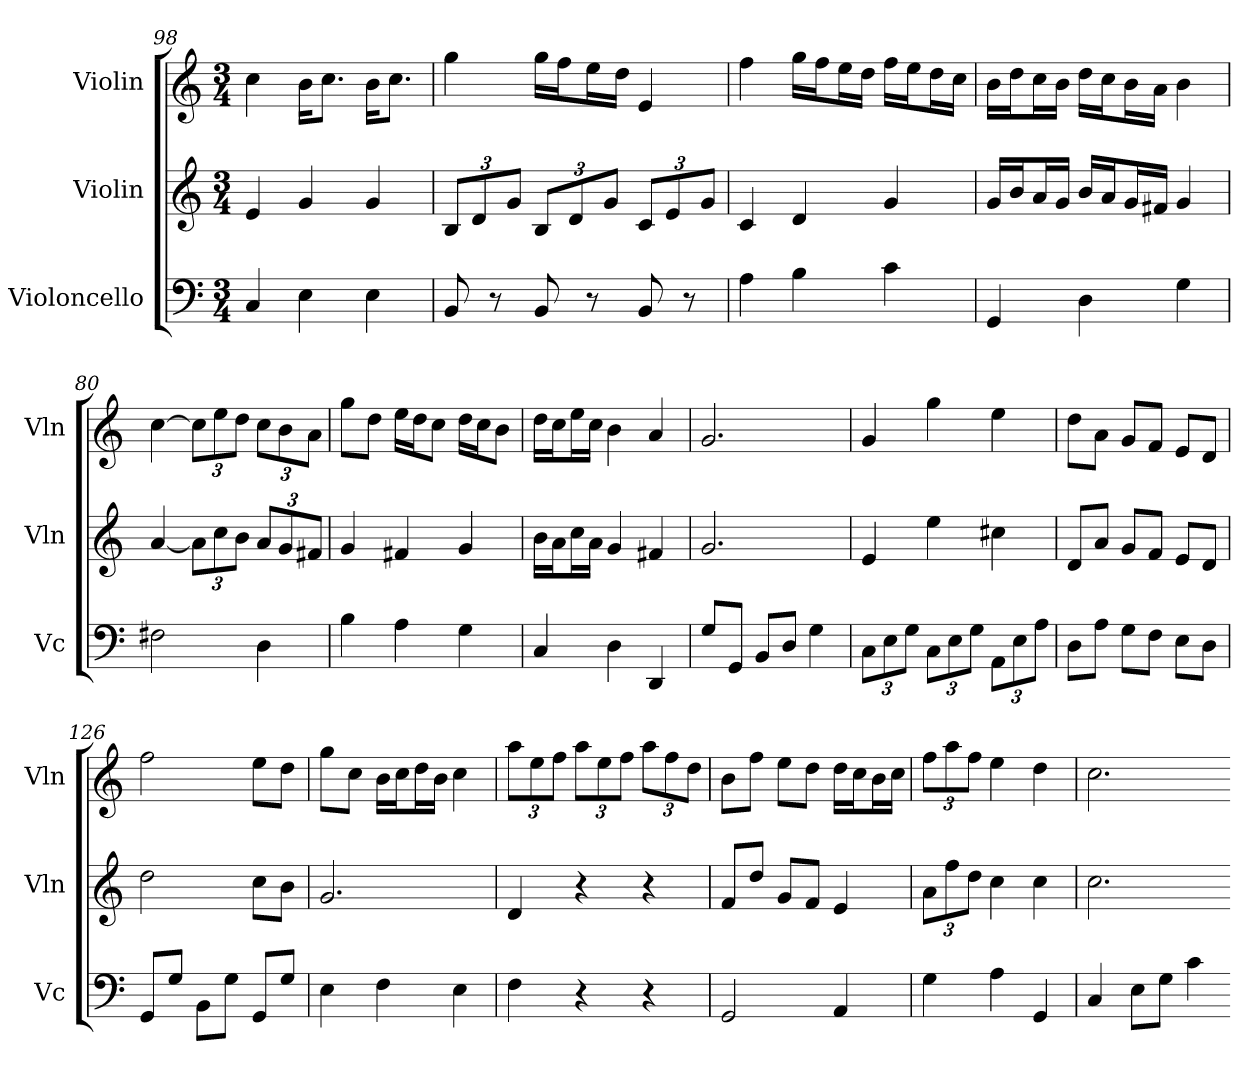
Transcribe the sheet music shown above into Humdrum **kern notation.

**kern	**kern	**kern
*part3	*part2	*part1
*staff3	*staff2	*staff1
*I"Violoncello	*I"Violin	*I"Violin
*I'Vc	*I'Vln	*I'Vln
*k[]	*k[]	*k[]
*M3/4	*M3/4	*M3/4
*MM120	*MM120	*MM120
=98	=98	=98
4C	4e	4cc
4E	4g	16bKL
.	.	8.ccJ
4E	4g	16bKL
.	.	8.ccJ
=87	=87	=87
8BB	12BL	4gg
.	12d	.
8r	.	.
.	12gJ	.
8BB	12BL	16ggLL
.	.	16ffJ
.	12d	.
8r	.	16eeL
.	12gJ	.
.	.	16ddJJ
8BB	12cL	4e
.	12e	.
8r	.	.
.	12gJ	.
=171	=171	=171
4A	4c	4ff
4B	4d	16ggLL
.	.	16ffJ
.	.	16eeL
.	.	16ddJJ
4c	4g	16ffLL
.	.	16eeJ
.	.	16ddL
.	.	16ccJJ
=45	=45	=45
4GG	16gLL	16bLL
.	16bJ	16ddJ
.	16aL	16ccL
.	16gJJ	16bJJ
4D	16bLL	16ddLL
.	16aJ	16ccJ
.	16gL	16bL
.	16f#XJJ	16aJJ
4G	4g	4b
=80	=80	=80
2F#X	[4a	[4cc
.	12aL]	12ccL]
.	12cc	12ee
.	12bJ	12ddJ
4D	12aL	12ccL
.	12g	12b
.	12f#XJ	12aJ
=129	=129	=129
4B	4g	8ggL
.	.	8ddJ
4A	4f#X	16eeLL
.	.	16ddJ
.	.	8ccJ
4G	4g	16ddLL
.	.	16ccJ
.	.	8bJ
=159	=159	=159
4C	16bLL	16ddLL
.	16aJ	16ccJ
.	16ccL	16eeL
.	16aJJ	16ccJJ
4D	4g	4b
4DD	4f#X	4a
=127	=127	=127
8GL	2.g	2.g
8GGJ	.	.
8BBL	.	.
8DJ	.	.
4G	.	.
=90	=90	=90
12CL	4e	4g
12E	.	.
12GJ	.	.
12CL	4ee	4gg
12E	.	.
12GJ	.	.
12AAL	4cc#X	4ee
12E	.	.
12AJ	.	.
=77	=77	=77
8DL	8dL	8ddL
8AJ	8aJ	8aJ
8GL	8gL	8gL
8FJ	8fJ	8fJ
8EL	8eL	8eL
8DJ	8dJ	8dJ
=126	=126	=126
8GGL	2dd	2ff
8GJ	.	.
8BBL	.	.
8GJ	.	.
8GGL	8ccL	8eeL
8GJ	8bJ	8ddJ
=34	=34	=34
4E	2.g	8ggL
.	.	8ccJ
4F	.	16bLL
.	.	16ccJ
.	.	16ddL
.	.	16bJJ
4E	.	4cc
=101	=101	=101
4F	4d	12aaL
.	.	12ee
.	.	12ffJ
4r	4r	12aaL
.	.	12ee
.	.	12ffJ
4r	4r	12aaL
.	.	12ff
.	.	12ddJ
=162	=162	=162
2GG	8fL	8bL
.	8ddJ	8ffJ
.	8gL	8eeL
.	8fJ	8ddJ
4AA	4e	16ddLL
.	.	16ccJ
.	.	16bL
.	.	16ccJJ
=116	=116	=116
4G	12aL	12ffL
.	12ff	12aa
.	12ddJ	12ffJ
4A	4cc	4ee
4GG	4cc	4dd
=93	=93	=93
4C	2.cc	2.cc
8EL	.	.
8GJ	.	.
4c	.	.
=-	=-	=-
*-	*-	*-
